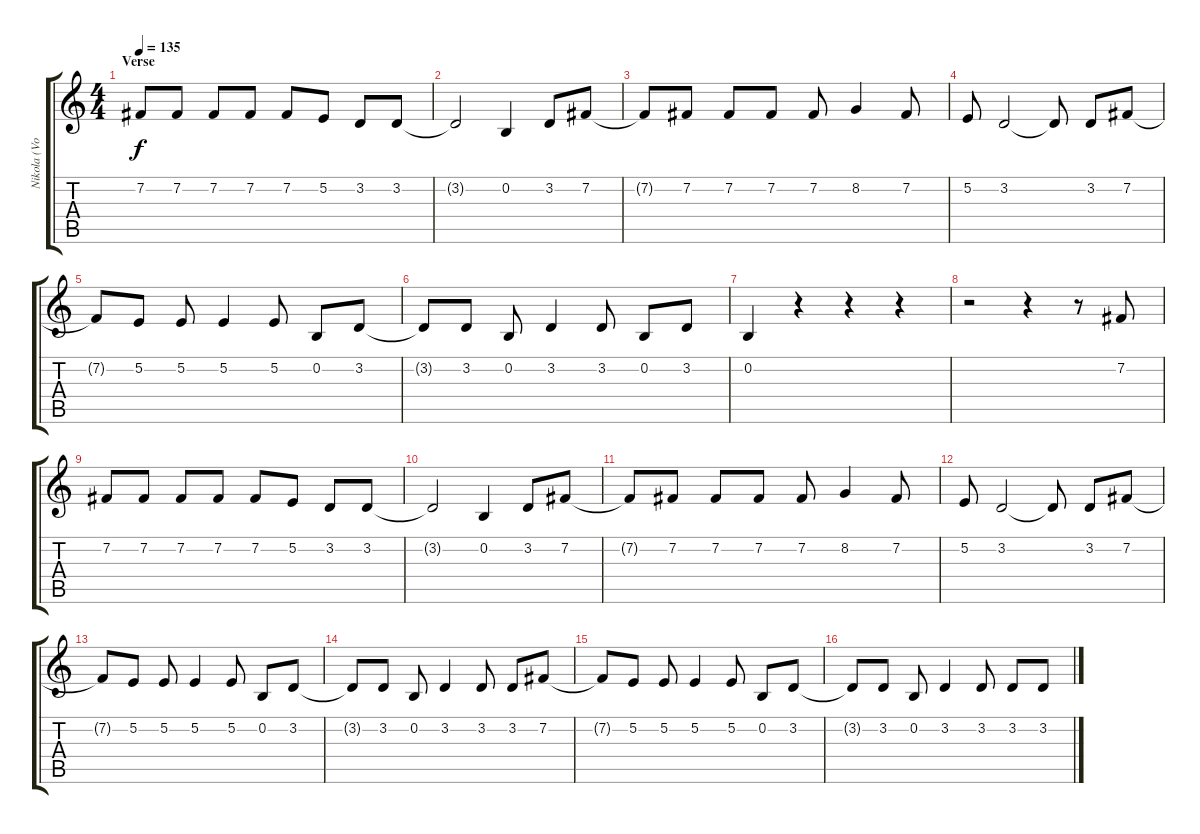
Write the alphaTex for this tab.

\track ("Nikola (Vocals)" "Nikola (Vo") {instrument oboe}
\staff {score tabs}
\tuning (E4 B3 G3 D3 A2 E2) {hide}
\ts (4 4)
\section ("" "Verse")
\tempo 135
\clef g2
\ks c
7.2.8{dy f} 7.2.8 7.2.8 7.2.8 7.2.8 5.2.8 3.2.8 3.2.8 |
3.2{t}.2 0.2.4 3.2.8 7.2.8 |
7.2{t}.8 7.2.8 7.2.8 7.2.8 7.2.8 8.2.4 7.2.8 |
5.2.8 3.2.2 3.2{t}.8 3.2.8 7.2.8 |
7.2{t}.8 5.2.8 5.2.8 5.2.4 5.2.8 0.2.8 3.2.8 |
3.2{t}.8 3.2.8 0.2.8 3.2.4 3.2.8 0.2.8 3.2.8 |
0.2.4 r.4 r.4 r.4 |
r.2 r.4 r.8 7.2.8 |
7.2.8 7.2.8 7.2.8 7.2.8 7.2.8 5.2.8 3.2.8 3.2.8 |
3.2{t}.2 0.2.4 3.2.8 7.2.8 |
7.2{t}.8 7.2.8 7.2.8 7.2.8 7.2.8 8.2.4 7.2.8 |
5.2.8 3.2.2 3.2{t}.8 3.2.8 7.2.8 |
7.2{t}.8 5.2.8 5.2.8 5.2.4 5.2.8 0.2.8 3.2.8 |
3.2{t}.8 3.2.8 0.2.8 3.2.4 3.2.8 3.2.8 7.2.8 |
7.2{t}.8 5.2.8 5.2.8 5.2.4 5.2.8 0.2.8 3.2.8 |
3.2{t}.8 3.2.8 0.2.8 3.2.4 3.2.8 3.2.8 3.2.8
